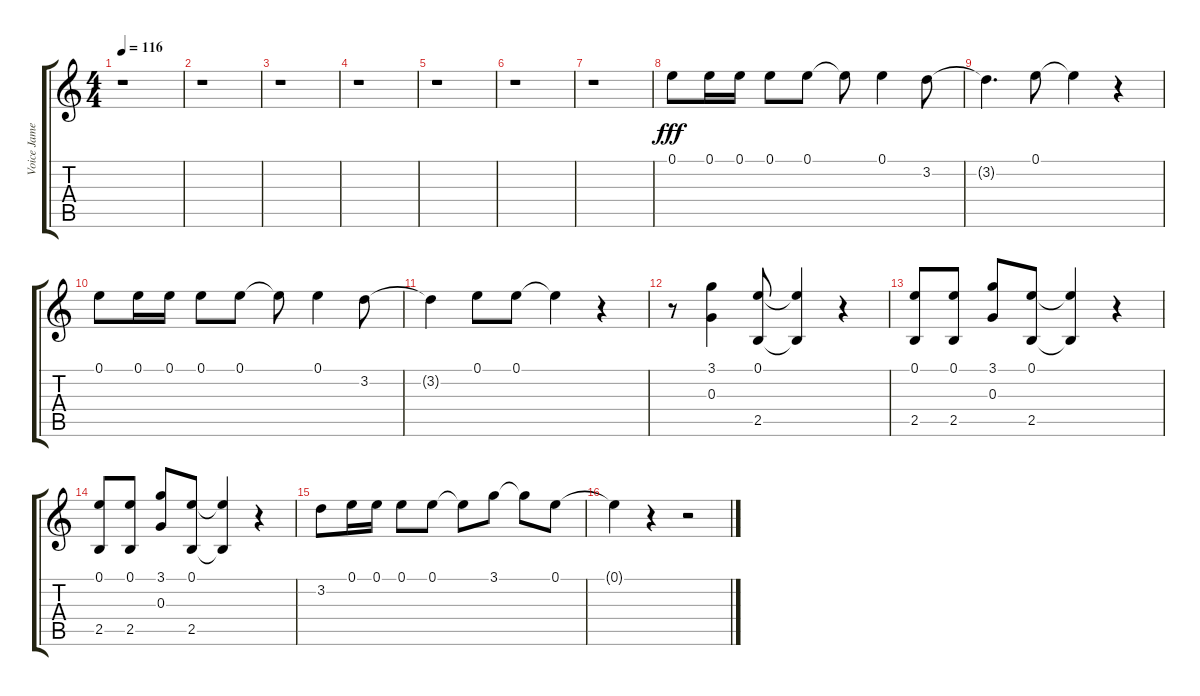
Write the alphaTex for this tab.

\track ("Voice James" "Voice Jame") {instrument distortionguitar}
\staff {score tabs}
\tuning (E4 B3 G3 D3 A2 E2) {hide}
\ts (4 4)
\tempo 116
\clef g2
\ks c
r.1{dy f} |
r.1 |
r.1 |
r.1 |
r.1 |
r.1 |
r.1 |
0.1.8{dy fff} 0.1.16 0.1.16 0.1.8 0.1.8 0.1{t}.8 0.1.4 3.2.8 |
3.2{t}.4{d} 0.1.8 0.1{t}.4 r.4 |
0.1.8 0.1.16 0.1.16 0.1.8 0.1.8 0.1{t}.8 0.1.4 3.2.8 |
3.2{t}.4 0.1.8 0.1.8 0.1{t}.4 r.4 |
r.8 (3.1 0.3).4 (0.1 2.5).8 (0.1{t} 2.5{t}).4 r.4 |
(0.1 2.5).8 (0.1 2.5).8 (3.1 0.3).8 (0.1 2.5).8 (0.1{t} 2.5{t}).4 r.4 |
(0.1 2.5).8 (0.1 2.5).8 (3.1 0.3).8 (0.1 2.5).8 (0.1{t} 2.5{t}).4 r.4 |
3.2.8 0.1.16 0.1.16 0.1.8 0.1.8 0.1{t}.8 3.1.8 3.1{t}.8 0.1.8 |
0.1{t}.4 r.4 r.2
